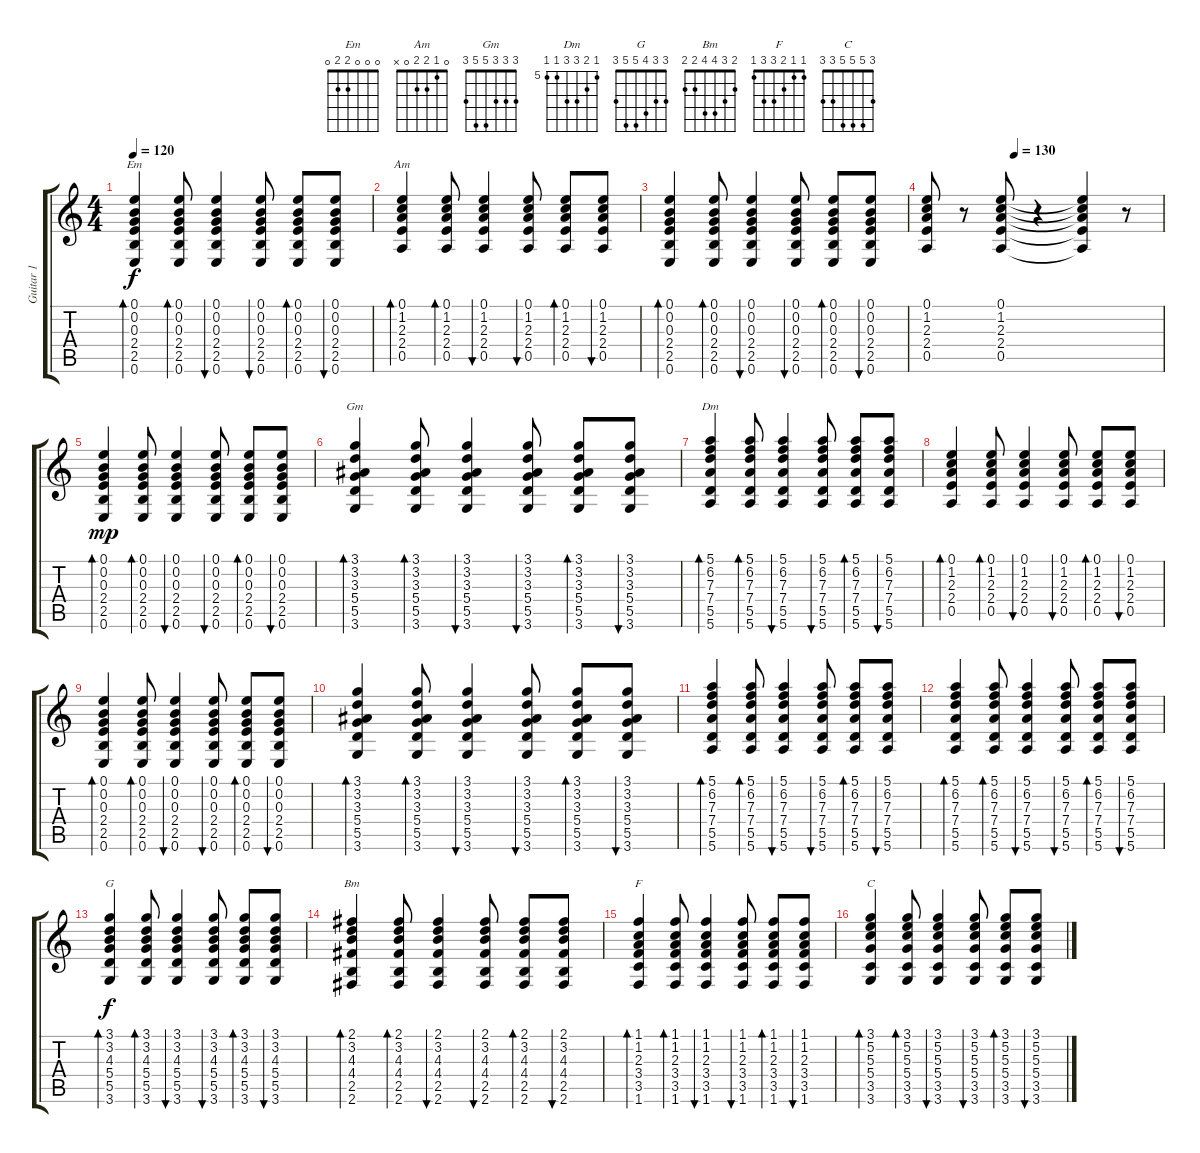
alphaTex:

\track ("Guitar 1" "Guitar 1") {instrument acousticguitarsteel}
\staff {score tabs}
\tuning (E4 B3 G3 D3 A2 E2) {hide}
\chord ("Em" 0 0 0 2 2 0)
\chord ("Am" 0 1 2 2 0 x)
\chord ("Gm" 3 3 3 5 5 3)
\chord ("Dm" 5 6 7 7 5 5) {firstfret 5}
\chord ("G" 3 3 4 5 5 3)
\chord ("Bm" 2 3 4 4 2 2)
\chord ("F" 1 1 2 3 3 1)
\chord ("C" 3 5 5 5 3 3)
\ts (4 4)
\tempo 120
\clef g2
\ks c
(0.1 0.2 0.3 2.4 2.5 0.6).4{bd 30 ch "Em" dy f} (0.1 0.2 0.3 2.4 2.5 0.6).8{bd 30} (0.1 0.2 0.3 2.4 2.5 0.6).4{bu 30} (0.1 0.2 0.3 2.4 2.5 0.6).8{bu 30} (0.1 0.2 0.3 2.4 2.5 0.6).8{bd 30} (0.1 0.2 0.3 2.4 2.5 0.6).8{bu 30} |
(0.1 1.2 2.3 2.4 0.5).4{bd 30 ch "Am"} (0.1 1.2 2.3 2.4 0.5).8{bd 30} (0.1 1.2 2.3 2.4 0.5).4{bu 30} (0.1 1.2 2.3 2.4 0.5).8{bu 30} (0.1 1.2 2.3 2.4 0.5).8{bd 30} (0.1 1.2 2.3 2.4 0.5).8{bu 30} |
(0.1 0.2 0.3 2.4 2.5 0.6).4{bd 30} (0.1 0.2 0.3 2.4 2.5 0.6).8{bd 30} (0.1 0.2 0.3 2.4 2.5 0.6).4{bu 30} (0.1 0.2 0.3 2.4 2.5 0.6).8{bu 30} (0.1 0.2 0.3 2.4 2.5 0.6).8{bd 30} (0.1 0.2 0.3 2.4 2.5 0.6).8{bu 30} |
\tempo (130 0.375)
(0.1 1.2 2.3 2.4 0.5).8 r.8 (0.1 1.2 2.3 2.4 0.5).8 r.4 (0.1{t} 1.2{t} 2.3{t} 2.4{t} 0.5{t}).4 r.8 |
(0.1 0.2 0.3 2.4 2.5 0.6).4{bd 30 dy mp} (0.1 0.2 0.3 2.4 2.5 0.6).8{bd 30} (0.1 0.2 0.3 2.4 2.5 0.6).4{bu 30} (0.1 0.2 0.3 2.4 2.5 0.6).8{bu 30} (0.1 0.2 0.3 2.4 2.5 0.6).8{bd 30} (0.1 0.2 0.3 2.4 2.5 0.6).8{bu 30} |
(3.1 3.2 3.3 5.4 5.5 3.6).4{bd 30 ch "Gm"} (3.1 3.2 3.3 5.4 5.5 3.6).8{bd 30} (3.1 3.2 3.3 5.4 5.5 3.6).4{bu 30} (3.1 3.2 3.3 5.4 5.5 3.6).8{bu 30} (3.1 3.2 3.3 5.4 5.5 3.6).8{bd 30} (3.1 3.2 3.3 5.4 5.5 3.6).8{bu 30} |
(5.1 6.2 7.3 7.4 5.5 5.6).4{bd 30 ch "Dm"} (5.1 6.2 7.3 7.4 5.5 5.6).8{bd 30} (5.1 6.2 7.3 7.4 5.5 5.6).4{bu 30} (5.1 6.2 7.3 7.4 5.5 5.6).8{bu 30} (5.1 6.2 7.3 7.4 5.5 5.6).8{bd 30} (5.1 6.2 7.3 7.4 5.5 5.6).8{bu 30} |
(0.1 1.2 2.3 2.4 0.5).4{bd 30} (0.1 1.2 2.3 2.4 0.5).8{bd 30} (0.1 1.2 2.3 2.4 0.5).4{bu 30} (0.1 1.2 2.3 2.4 0.5).8{bu 30} (0.1 1.2 2.3 2.4 0.5).8{bd 30} (0.1 1.2 2.3 2.4 0.5).8{bu 30} |
(0.1 0.2 0.3 2.4 2.5 0.6).4{bd 30} (0.1 0.2 0.3 2.4 2.5 0.6).8{bd 30} (0.1 0.2 0.3 2.4 2.5 0.6).4{bu 30} (0.1 0.2 0.3 2.4 2.5 0.6).8{bu 30} (0.1 0.2 0.3 2.4 2.5 0.6).8{bd 30} (0.1 0.2 0.3 2.4 2.5 0.6).8{bu 30} |
(3.1 3.2 3.3 5.4 5.5 3.6).4{bd 30} (3.1 3.2 3.3 5.4 5.5 3.6).8{bd 30} (3.1 3.2 3.3 5.4 5.5 3.6).4{bu 30} (3.1 3.2 3.3 5.4 5.5 3.6).8{bu 30} (3.1 3.2 3.3 5.4 5.5 3.6).8{bd 30} (3.1 3.2 3.3 5.4 5.5 3.6).8{bu 30} |
(5.1 6.2 7.3 7.4 5.5 5.6).4{bd 30} (5.1 6.2 7.3 7.4 5.5 5.6).8{bd 30} (5.1 6.2 7.3 7.4 5.5 5.6).4{bu 30} (5.1 6.2 7.3 7.4 5.5 5.6).8{bu 30} (5.1 6.2 7.3 7.4 5.5 5.6).8{bd 30} (5.1 6.2 7.3 7.4 5.5 5.6).8{bu 30} |
(5.1 6.2 7.3 7.4 5.5 5.6).4{bd 30} (5.1 6.2 7.3 7.4 5.5 5.6).8{bd 30} (5.1 6.2 7.3 7.4 5.5 5.6).4{bu 30} (5.1 6.2 7.3 7.4 5.5 5.6).8{bu 30} (5.1 6.2 7.3 7.4 5.5 5.6).8{bd 30} (5.1 6.2 7.3 7.4 5.5 5.6).8{bu 30} |
(3.1 3.2 4.3 5.4 5.5 3.6).4{bd 30 ch "G" dy f} (3.1 3.2 4.3 5.4 5.5 3.6).8{bd 30} (3.1 3.2 4.3 5.4 5.5 3.6).4{bu 30} (3.1 3.2 4.3 5.4 5.5 3.6).8{bu 30} (3.1 3.2 4.3 5.4 5.5 3.6).8{bd 30} (3.1 3.2 4.3 5.4 5.5 3.6).8{bu 30} |
(2.1 3.2 4.3 4.4 2.5 2.6).4{bd 30 ch "Bm"} (2.1 3.2 4.3 4.4 2.5 2.6).8{bd 30} (2.1 3.2 4.3 4.4 2.5 2.6).4{bu 30} (2.1 3.2 4.3 4.4 2.5 2.6).8{bu 30} (2.1 3.2 4.3 4.4 2.5 2.6).8{bd 30} (2.1 3.2 4.3 4.4 2.5 2.6).8{bu 30} |
(1.1 1.2 2.3 3.4 3.5 1.6).4{bd 30 ch "F"} (1.1 1.2 2.3 3.4 3.5 1.6).8{bd 30} (1.1 1.2 2.3 3.4 3.5 1.6).4{bu 30} (1.1 1.2 2.3 3.4 3.5 1.6).8{bu 30} (1.1 1.2 2.3 3.4 3.5 1.6).8{bd 30} (1.1 1.2 2.3 3.4 3.5 1.6).8{bu 30} |
(3.1 5.2 5.3 5.4 3.5 3.6).4{bd 30 ch "C"} (3.1 5.2 5.3 5.4 3.5 3.6).8{bd 30} (3.1 5.2 5.3 5.4 3.5 3.6).4{bu 30} (3.1 5.2 5.3 5.4 3.5 3.6).8{bu 30} (3.1 5.2 5.3 5.4 3.5 3.6).8{bd 30} (3.1 5.2 5.3 5.4 3.5 3.6).8{bu 30}
